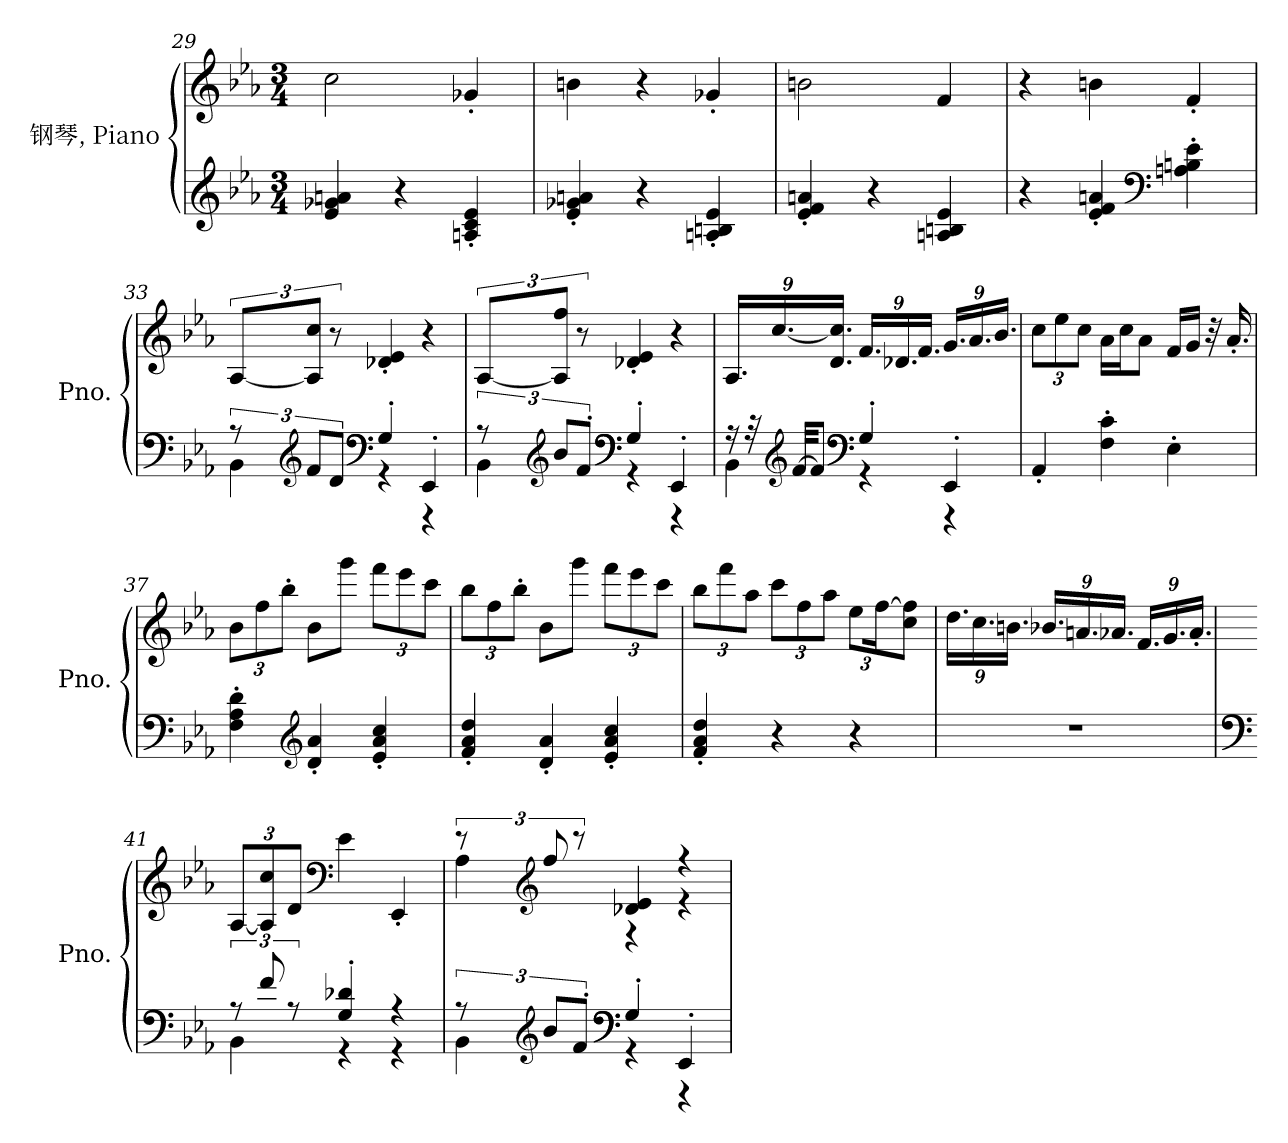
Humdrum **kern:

**kern	**kern
*part1	*part1
*staff2	*staff1
*I"钢琴, Piano	*
*I'Pno.	*
!!LO:LB:g=z
*clefG2	*clefG2
*k[b-e-a-]	*k[b-e-a-]
*M3/4	*M3/4
=29	=29
4e-/ 4g-X/ 4an/	2cc\
4r	.
4An/' 4c/' 4e-/'	4g-X'/
=30	=30
4e-/' 4g-X/' 4an/'	4bn\
4r	4r
4An/' 4Bn/' 4e-/'	4g-X'/
=31	=31
4e-/' 4f/' 4an/'	2bn\
4r	.
4An/ 4Bn/ 4e-/	4f/
=32	=32
4r	4r
4e-/' 4f/' 4an/'	4bn\
*clefF4	*
4An\' 4Bn\' 4e-\'	4f'/
=33	=33
*^	*
12r	4BB-\	[12A-/L
*clefG2	*	*
12f/L	.	12A-/] 12cc/J
12d/J	.	12r
*clefF4	*	*
4G'/	4r	4d-X/' 4e-/'
4EE-'/	4r	4r
!!LO:LB:g=z
=34	=34	=34
12r	4BB-\	[12A-/L
*clefG2	*	*
12b-/L	.	12A-/] 12ff/J
12f'/J	.	12r
*clefF4	*	*
4G'/	4r	4d-X/' 4e-/'
4EE-'/	4r	4r
=35	=35	=35
*	*	*Xbrackettup
16r	4BB-\	18.A-/LL
32r	.	.
.	.	[18.cc/
*clefG2	*	*
[32f/KKL	.	.
8f/J]	.	.
.	.	18.d/ 18.cc/]JJ
*clefF4	*	*
4G'/	4r	18.f/LL
.	.	18.d-X/
.	.	18.f/JJ
4EE-'/	4r	18.g/LL
.	.	18.a-/
.	.	18.b-/JJ
*v	*v	*
=36	=36
4AA-'/	12cc\L
.	12ee-\
.	12cc\J
4F\' 4c\'	16a-\LL
.	16cc\J
.	8a-\J
4E-'\	16f/LL
.	16g/JJ
.	32r
.	16.a-'/
!!LO:LB:g=z
=37	=37
4F\' 4A-\' 4d\'	12b-\L
.	12ff\
.	12bb-'\J
*clefG2	*
4d/' 4a-/'	8b-\L
.	8ggg\J
4e-/' 4a-/' 4cc/'	12fff\L
.	12eee-\
.	12ccc\J
=38	=38
4f/' 4a-/' 4dd/'	12bb-\L
.	12ff\
.	12bb-'\J
4d/' 4a-/'	8b-\L
.	8ggg\J
4e-/' 4a-/' 4cc/'	12fff\L
.	12eee-\
.	12ccc\J
=39	=39
4f/' 4a-/' 4dd/'	12bb-\L
.	12fff\
.	12aa-\J
4r	12ccc\L
.	12ff\
.	12aa-\J
4r	12ee-\L
.	[24ff\K
.	8cc\ 8ff\]J
!!LO:LB:g=z
=40	=40
2.r	18.dd\LL
.	18.cc\
.	18.bn\JJ
.	18.b-X/LL
.	18.an/
.	18.a-X/JJ
.	18.f/LL
.	18.g/
.	18.a-'/JJ
=41	=41
*clefF4	*
*^	*
12r	4BB-\	[12A-/L
12f/	.	12A-/] 12cc/
12r	.	12d/J
*	*	*clefF4
4G/' 4d-X/'	4r	4e-\
4r	4r	4EE-'/
=42	=42	=42
*	*	*brackettup
*	*	*^
12r	4BB-\	12r	4A-\
*clefG2	*	*clefG2	*
12b-/L	.	12ff/	.
12f'/J	.	12r	.
*clefF4	*	*	*
4G'/	4r	4d-X/ 4e-/	4r
4EE-'/	4r	4r	4r
*v	*v	*	*
*	*v	*v
=	=
*-	*-
